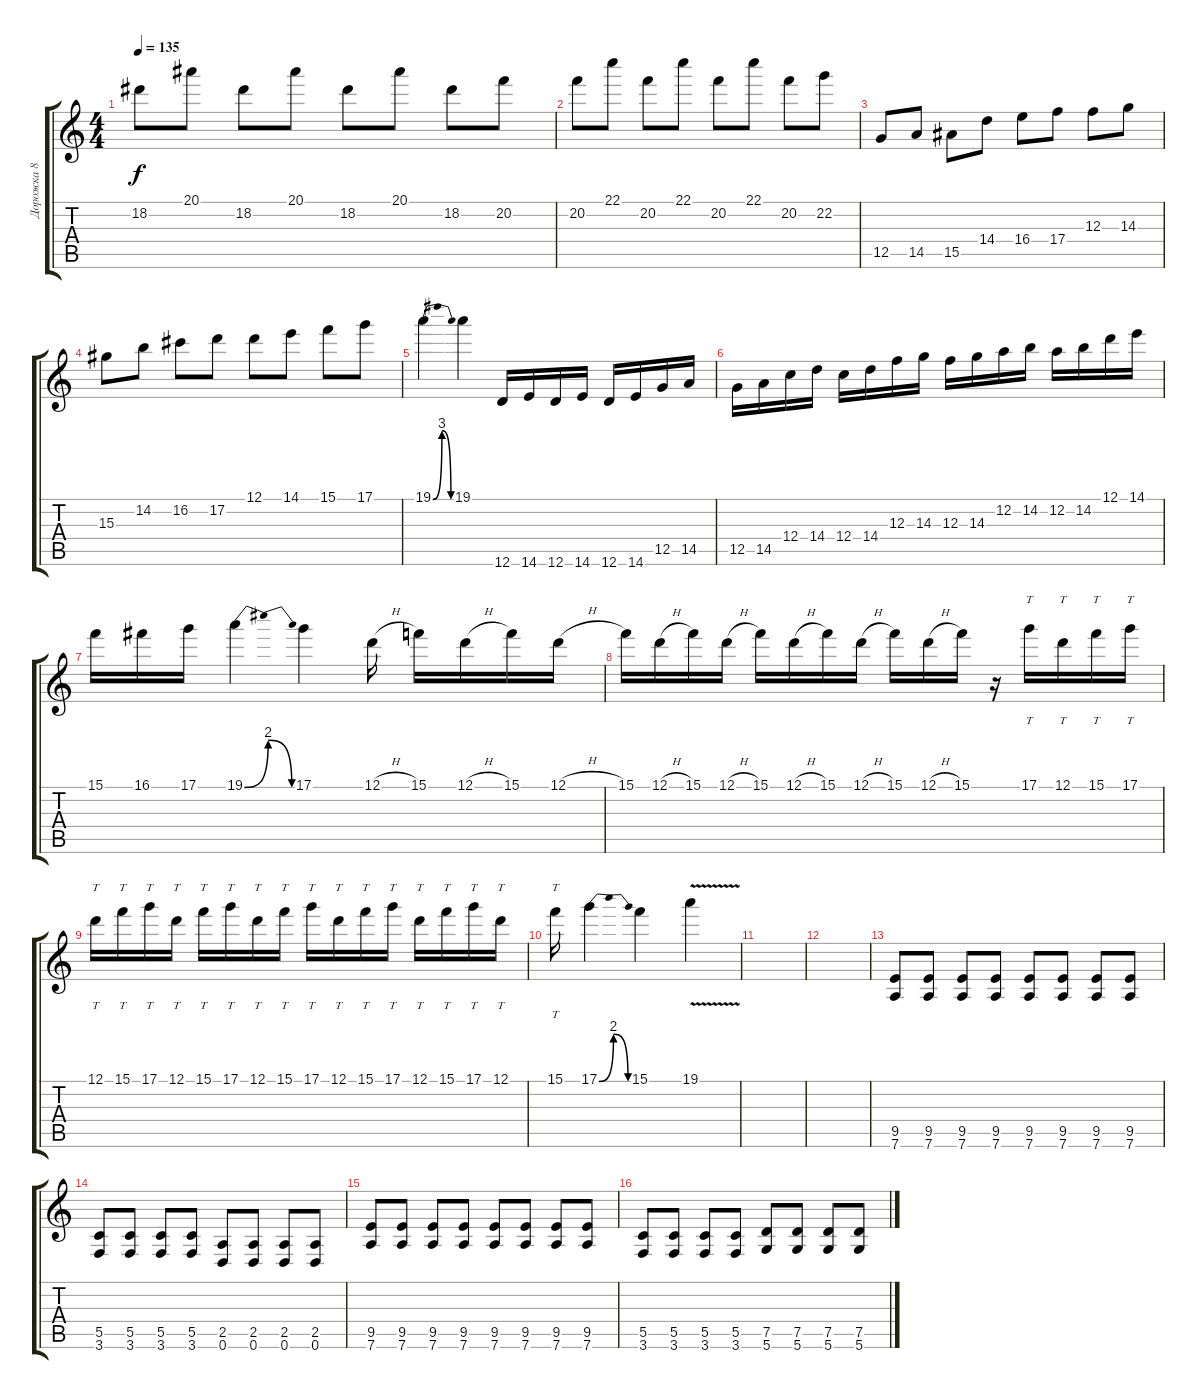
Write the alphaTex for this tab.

\track ("Дорожка 8" "Дорожка 8") {solo instrument distortionguitar}
\staff {score tabs}
\tuning (D4 A3 F3 C3 G2 D2) {hide}
\ts (4 4)
\tempo 135
\clef g2
\ks c
18.2.8{dy f} 20.1.8 18.2.8 20.1.8 18.2.8 20.1.8 18.2.8 20.2.8 |
20.2.8 22.1.8 20.2.8 22.1.8 20.2.8 22.1.8 20.2.8 22.2.8 |
12.5.8 14.5.8 15.5.8 14.4.8 16.4.8 17.4.8 12.3.8 14.3.8 |
15.3.8 14.2.8 16.2.8 17.2.8 12.1.8 14.1.8 15.1.8 17.1.8 |
19.1{be (bendrelease 0 0 30 12 30 12 60 0)}.4 19.1.4 12.6.16 14.6.16 12.6.16 14.6.16 12.6.16 14.6.16 12.5.16 14.5.16 |
12.5.16 14.5.16 12.4.16 14.4.16 12.4.16 14.4.16 12.3.16 14.3.16 12.3.16 14.3.16 12.2.16 14.2.16 12.2.16 14.2.16 12.1.16 14.1.16 |
15.1.16 16.1.16 17.1.16 19.1{be (bendrelease 0 0 30 8 30 8 60 0)}.4 17.1.4 12.1{h}.16 15.1.16 12.1{h}.16 15.1.16 12.1{h}.16 |
15.1.16 12.1{h}.16 15.1.16 12.1{h}.16 15.1.16 12.1{h}.16 15.1.16 12.1{h}.16 15.1.16 12.1{h}.16 15.1.16 r.16 17.1.16{tt} 12.1.16{tt} 15.1.16{tt} 17.1.16{tt} |
12.1.16{tt} 15.1.16{tt} 17.1.16{tt} 12.1.16{tt} 15.1.16{tt} 17.1.16{tt} 12.1.16{tt} 15.1.16{tt} 17.1.16{tt} 12.1.16{tt} 15.1.16{tt} 17.1.16{tt} 12.1.16{tt} 15.1.16{tt} 17.1.16{tt} 12.1.16{tt} |
15.1.16{tt} 17.1{be (bendrelease 0 0 45 8 45 8 60 0)}.4 15.1.4 19.1{v}.4 |
|
|
(9.5 7.6).8{volume 16 instrument distortionguitar} (9.5 7.6).8 (9.5 7.6).8 (9.5 7.6).8 (9.5 7.6).8 (9.5 7.6).8 (9.5 7.6).8 (9.5 7.6).8 |
(5.5 3.6).8 (5.5 3.6).8 (5.5 3.6).8 (5.5 3.6).8 (2.5 0.6).8 (2.5 0.6).8 (2.5 0.6).8 (2.5 0.6).8 |
(9.5 7.6).8 (9.5 7.6).8 (9.5 7.6).8 (9.5 7.6).8 (9.5 7.6).8 (9.5 7.6).8 (9.5 7.6).8 (9.5 7.6).8 |
(5.5 3.6).8 (5.5 3.6).8 (5.5 3.6).8 (5.5 3.6).8 (7.5 5.6).8 (7.5 5.6).8 (7.5 5.6).8 (7.5 5.6).8
